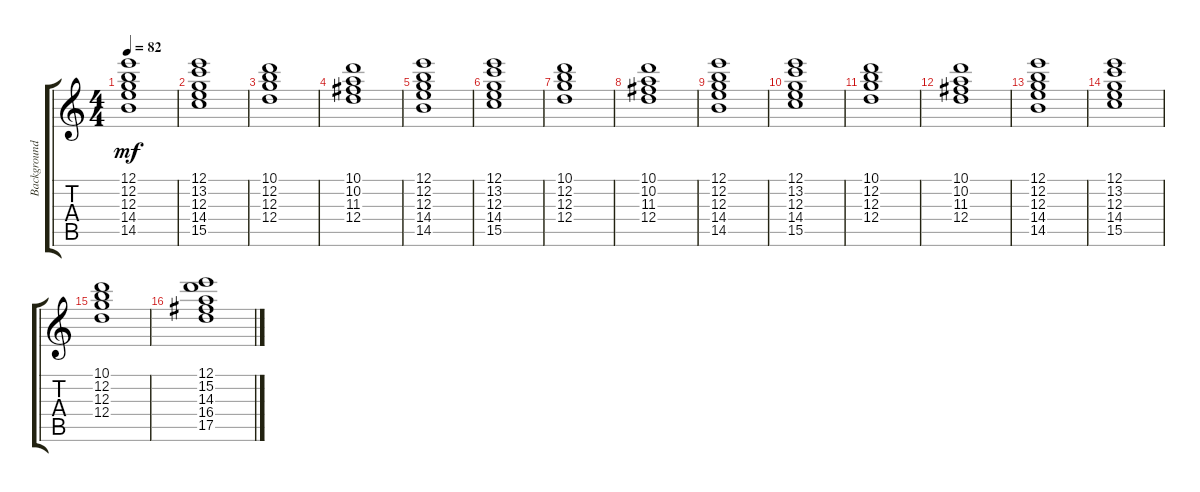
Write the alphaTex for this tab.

\track ("Background Chords" "Background") {instrument electricguitarjazz}
\staff {score tabs}
\tuning (E4 B3 G3 D3 A2 E2) {hide}
\ts (4 4)
\tempo 82
\clef g2
\ks c
(12.1 12.2 12.3 14.4 14.5).1{dy mf} |
(12.1 13.2 12.3 14.4 15.5).1 |
(10.1 12.2 12.3 12.4).1 |
(10.1 10.2 11.3 12.4).1 |
(12.1 12.2 12.3 14.4 14.5).1 |
(12.1 13.2 12.3 14.4 15.5).1 |
(10.1 12.2 12.3 12.4).1 |
(10.1 10.2 11.3 12.4).1 |
(12.1 12.2 12.3 14.4 14.5).1 |
(12.1 13.2 12.3 14.4 15.5).1 |
(10.1 12.2 12.3 12.4).1 |
(10.1 10.2 11.3 12.4).1 |
(12.1 12.2 12.3 14.4 14.5).1 |
(12.1 13.2 12.3 14.4 15.5).1 |
(10.1 12.2 12.3 12.4).1 |
(12.1 15.2 14.3 16.4 17.5).1
